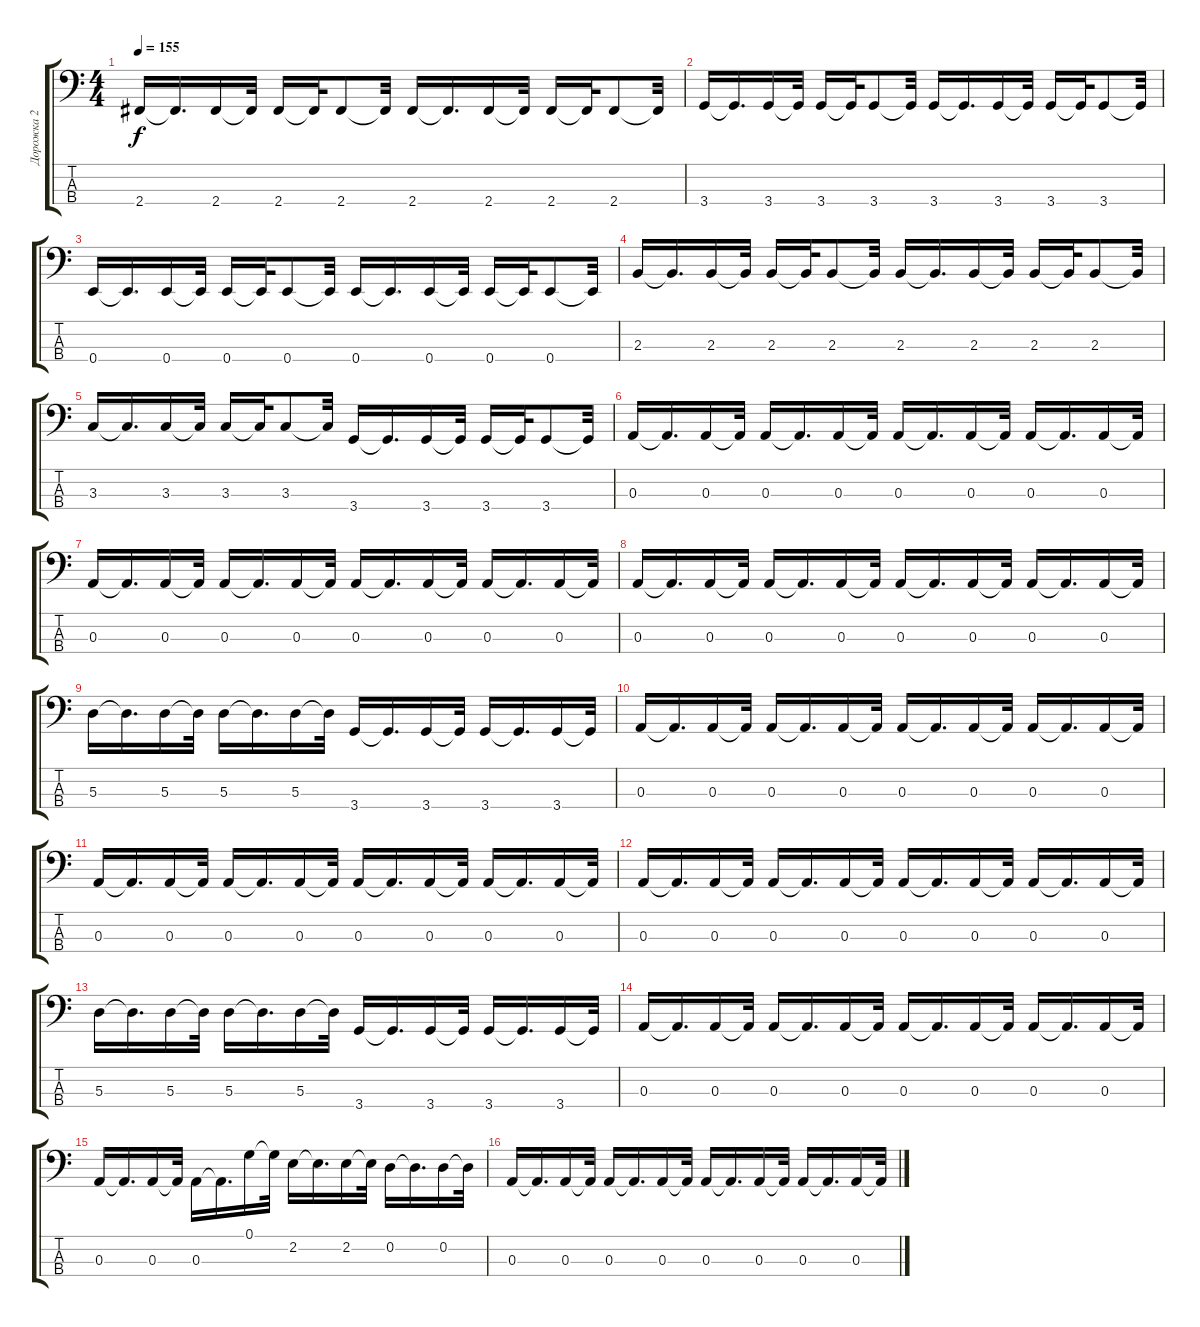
\track ("Дорожка 2" "Дорожка 2") {instrument electricbassfinger}
\staff {score tabs}
\tuning (G2 D2 A1 E1) {hide}
\ts (4 4)
\tempo 155
\clef f4
\ks c
2.4.16{dy f} 2.4{t}.16{d} 2.4.16 2.4{t}.32 2.4.16 2.4{t}.32 2.4.8 2.4{t}.32 2.4.16 2.4{t}.16{d} 2.4.16 2.4{t}.32 2.4.16 2.4{t}.32 2.4.8 2.4{t}.32 |
3.4.16 3.4{t}.16{d} 3.4.16 3.4{t}.32 3.4.16 3.4{t}.32 3.4.8 3.4{t}.32 3.4.16 3.4{t}.16{d} 3.4.16 3.4{t}.32 3.4.16 3.4{t}.32 3.4.8 3.4{t}.32 |
0.4.16 0.4{t}.16{d} 0.4.16 0.4{t}.32 0.4.16 0.4{t}.32 0.4.8 0.4{t}.32 0.4.16 0.4{t}.16{d} 0.4.16 0.4{t}.32 0.4.16 0.4{t}.32 0.4.8 0.4{t}.32 |
2.3.16 2.3{t}.16{d} 2.3.16 2.3{t}.32 2.3.16 2.3{t}.32 2.3.8 2.3{t}.32 2.3.16 2.3{t}.16{d} 2.3.16 2.3{t}.32 2.3.16 2.3{t}.32 2.3.8 2.3{t}.32 |
3.3.16 3.3{t}.16{d} 3.3.16 3.3{t}.32 3.3.16 3.3{t}.32 3.3.8 3.3{t}.32 3.4.16 3.4{t}.16{d} 3.4.16 3.4{t}.32 3.4.16 3.4{t}.32 3.4.8 3.4{t}.32 |
0.3.16 0.3{t}.16{d} 0.3.16 0.3{t}.32 0.3.16 0.3{t}.16{d} 0.3.16 0.3{t}.32 0.3.16 0.3{t}.16{d} 0.3.16 0.3{t}.32 0.3.16 0.3{t}.16{d} 0.3.16 0.3{t}.32 |
0.3.16 0.3{t}.16{d} 0.3.16 0.3{t}.32 0.3.16 0.3{t}.16{d} 0.3.16 0.3{t}.32 0.3.16 0.3{t}.16{d} 0.3.16 0.3{t}.32 0.3.16 0.3{t}.16{d} 0.3.16 0.3{t}.32 |
0.3.16 0.3{t}.16{d} 0.3.16 0.3{t}.32 0.3.16 0.3{t}.16{d} 0.3.16 0.3{t}.32 0.3.16 0.3{t}.16{d} 0.3.16 0.3{t}.32 0.3.16 0.3{t}.16{d} 0.3.16 0.3{t}.32 |
5.3.16 5.3{t}.16{d} 5.3.16 5.3{t}.32 5.3.16 5.3{t}.16{d} 5.3.16 5.3{t}.32 3.4.16 3.4{t}.16{d} 3.4.16 3.4{t}.32 3.4.16 3.4{t}.16{d} 3.4.16 3.4{t}.32 |
0.3.16 0.3{t}.16{d} 0.3.16 0.3{t}.32 0.3.16 0.3{t}.16{d} 0.3.16 0.3{t}.32 0.3.16 0.3{t}.16{d} 0.3.16 0.3{t}.32 0.3.16 0.3{t}.16{d} 0.3.16 0.3{t}.32 |
0.3.16 0.3{t}.16{d} 0.3.16 0.3{t}.32 0.3.16 0.3{t}.16{d} 0.3.16 0.3{t}.32 0.3.16 0.3{t}.16{d} 0.3.16 0.3{t}.32 0.3.16 0.3{t}.16{d} 0.3.16 0.3{t}.32 |
0.3.16 0.3{t}.16{d} 0.3.16 0.3{t}.32 0.3.16 0.3{t}.16{d} 0.3.16 0.3{t}.32 0.3.16 0.3{t}.16{d} 0.3.16 0.3{t}.32 0.3.16 0.3{t}.16{d} 0.3.16 0.3{t}.32 |
5.3.16 5.3{t}.16{d} 5.3.16 5.3{t}.32 5.3.16 5.3{t}.16{d} 5.3.16 5.3{t}.32 3.4.16 3.4{t}.16{d} 3.4.16 3.4{t}.32 3.4.16 3.4{t}.16{d} 3.4.16 3.4{t}.32 |
0.3.16 0.3{t}.16{d} 0.3.16 0.3{t}.32 0.3.16 0.3{t}.16{d} 0.3.16 0.3{t}.32 0.3.16 0.3{t}.16{d} 0.3.16 0.3{t}.32 0.3.16 0.3{t}.16{d} 0.3.16 0.3{t}.32 |
0.3.16 0.3{t}.16{d} 0.3.16 0.3{t}.32 0.3.16 0.3{t}.16{d} 0.1.16 0.1{t}.32 2.2.16 2.2{t}.16{d} 2.2.16 2.2{t}.32 0.2.16 0.2{t}.16{d} 0.2.16 0.2{t}.32 |
0.3.16 0.3{t}.16{d} 0.3.16 0.3{t}.32 0.3.16 0.3{t}.16{d} 0.3.16 0.3{t}.32 0.3.16 0.3{t}.16{d} 0.3.16 0.3{t}.32 0.3.16 0.3{t}.16{d} 0.3.16 0.3{t}.32
